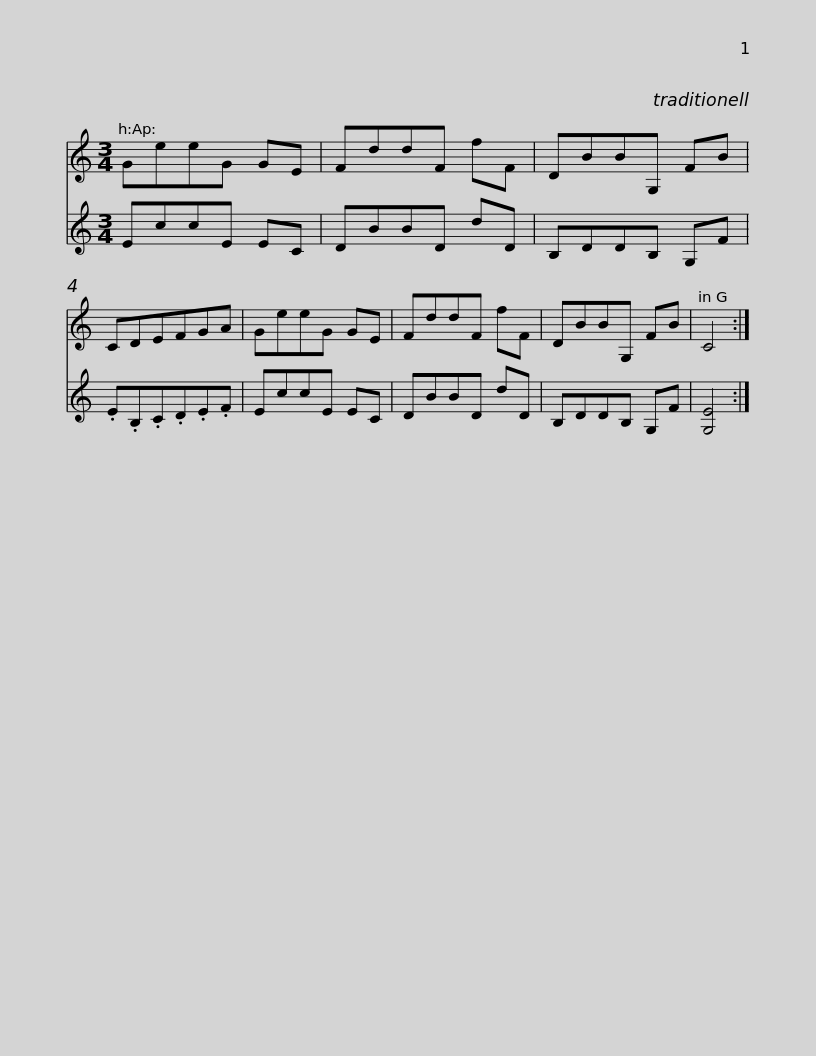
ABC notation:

X:1
%%score 1 2
L:1/8
M:3/4
I:linebreak $
K:C
V:1 treble
V:2 treble
V:1
 GeeG GE | FddF fF | DBBG, FB | CDEFGA | GeeG GE | %5
 FddF fF | DBBG, FB |$ C4 :| %8
V:2
 EccE EC | DBBD dD | B,DDB, G,F | .E.B,.C.D.E.F | EccE EC | %5
 DBBD dD | B,DDB, G,F |$ [G,E]4 :| %8
